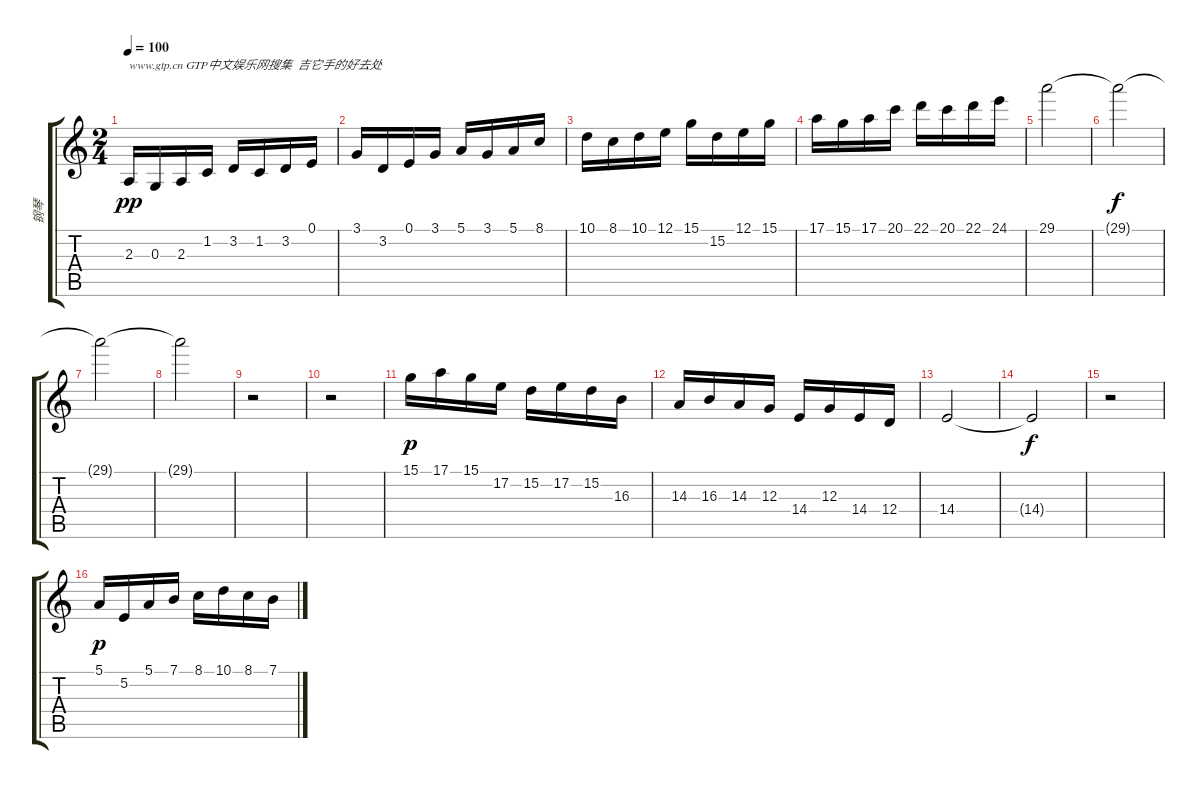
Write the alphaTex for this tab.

\track ("钢琴" "钢琴") {instrument acousticgrandpiano}
\staff {score tabs}
\tuning (E4 B3 G3 D3 A2 E2) {hide}
\ts (2 4)
\tempo 100
\clef g2
\ks c
2.3.16{txt "www.gtp.cn GTP中文娱乐网搜集  吉它手的好去处" dy pp instrument acousticgrandpiano} 0.3.16 2.3.16 1.2.16 3.2.16 1.2.16 3.2.16 0.1.16 |
3.1.16 3.2.16 0.1.16 3.1.16 5.1.16 3.1.16 5.1.16 8.1.16 |
10.1.16 8.1.16 10.1.16 12.1.16 15.1.16 15.2.16 12.1.16 15.1.16 |
17.1.16 15.1.16 17.1.16 20.1.16 22.1.16 20.1.16 22.1.16 24.1.16 |
29.1.2 |
29.1{t}.2{dy f} |
29.1{t}.2 |
29.1{t}.2 |
r.2 |
r.2 |
15.1.16{dy p} 17.1.16 15.1.16 17.2.16 15.2.16 17.2.16 15.2.16 16.3.16 |
14.3.16 16.3.16 14.3.16 12.3.16 14.4.16 12.3.16 14.4.16 12.4.16 |
14.4.2 |
14.4{t}.2{dy f} |
r.2 |
5.1.16{dy p} 5.2.16 5.1.16 7.1.16 8.1.16 10.1.16 8.1.16 7.1.16
